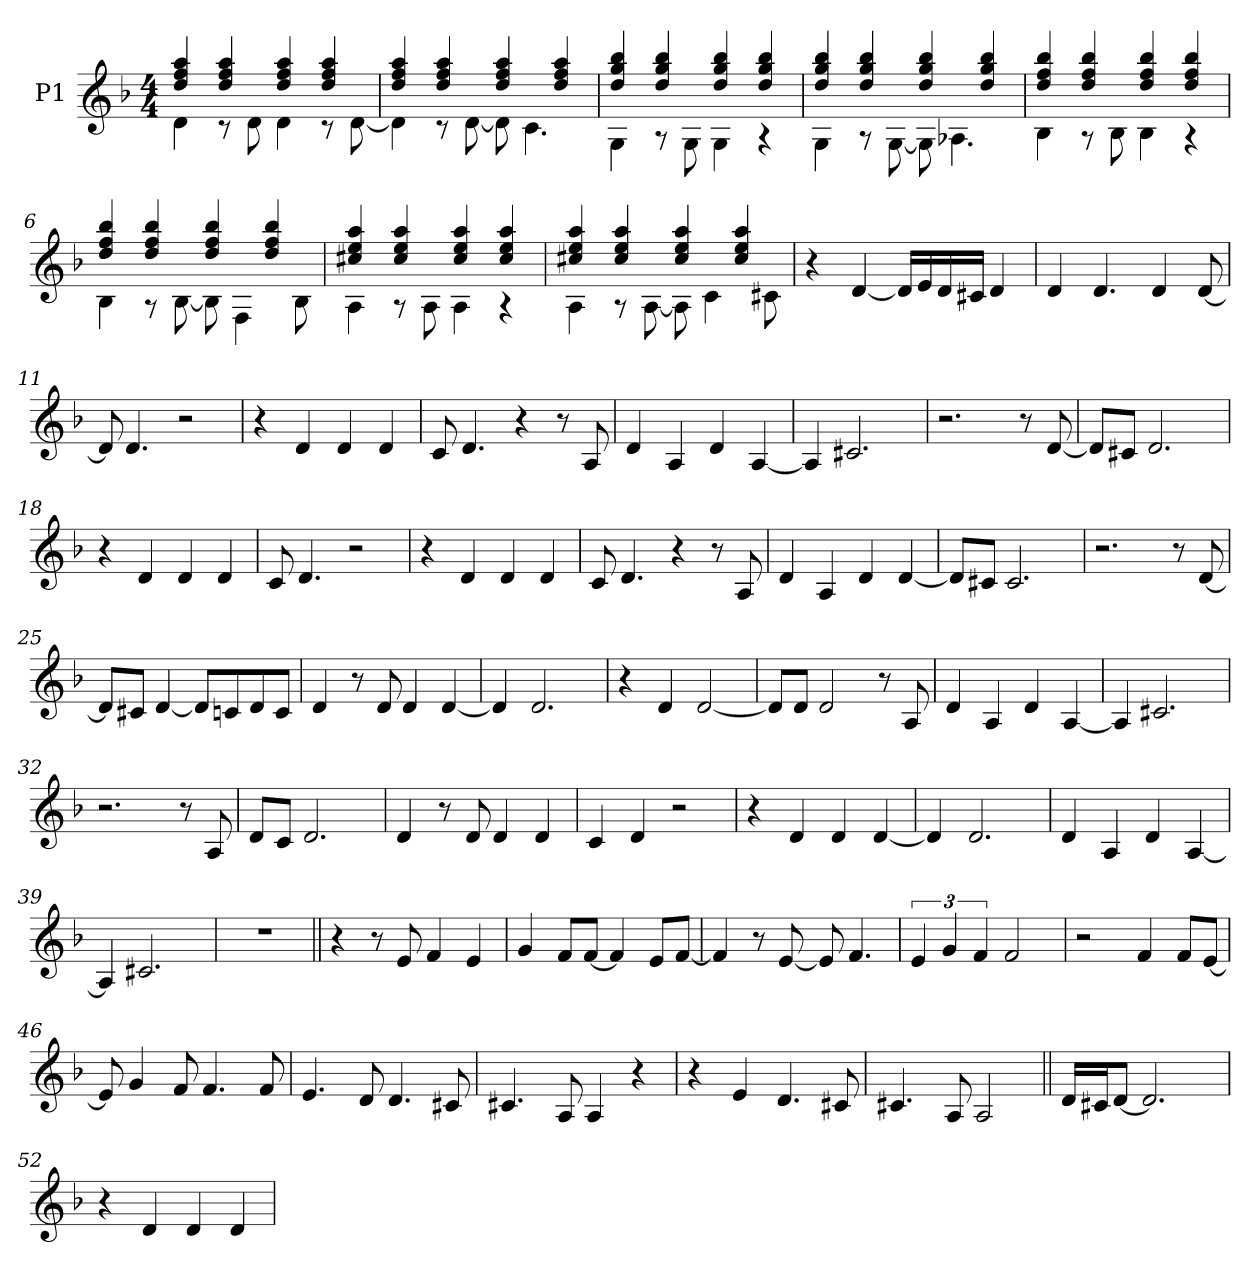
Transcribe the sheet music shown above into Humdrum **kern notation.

**kern
*part1
*staff1
*I"P1
*clefG2
*k[b-]
*d:
*M4/4
*MM130
=1
*^
4dd/ 4ff/ 4aa/	4d\
4dd/ 4ff/ 4aa/	8r
.	8d\
4dd/ 4ff/ 4aa/	4d\
4dd/ 4ff/ 4aa/	8r
.	[<8d\
=2	=2
4dd/ 4ff/ 4aa/	4d\]
4dd/ 4ff/ 4aa/	8r
.	[<8d\
4dd/ 4ff/ 4aa/	8d\]
.	4.c\
4dd/ 4ff/ 4aa/	.
=3	=3
4dd/ 4gg/ 4bb-/	4G\
4dd/ 4gg/ 4bb-/	8r
.	8G\
4dd/ 4gg/ 4bb-/	4G\
4dd/ 4gg/ 4bb-/	4r
=4	=4
4dd/ 4gg/ 4bb-/	4G\
4dd/ 4gg/ 4bb-/	8r
.	[<8G\
4dd/ 4gg/ 4bb-/	8G\]
.	4.A-X\
4dd/ 4gg/ 4bb-/	.
=5	=5
4dd/ 4ff/ 4bb-/	4B-\
4dd/ 4ff/ 4bb-/	8r
.	8B-\
4dd/ 4ff/ 4bb-/	4B-\
4dd/ 4ff/ 4bb-/	4r
!!LO:LB:g=z	!!
=6	=6
4dd/ 4ff/ 4bb-/	4B-\
4dd/ 4ff/ 4bb-/	8r
.	[<8B-\
4dd/ 4ff/ 4bb-/	8B-\]
.	4F\
4dd/ 4ff/ 4bb-/	.
.	8B-\
=7	=7
4cc#X/ 4ee/ 4aa/	4A\
4cc#/ 4ee/ 4aa/	8r
.	8A\
4cc#/ 4ee/ 4aa/	4A\
4cc#/ 4ee/ 4aa/	4r
=8	=8
4cc#X/ 4ee/ 4aa/	4A\
4cc#/ 4ee/ 4aa/	8r
.	[<8A\
4cc#/ 4ee/ 4aa/	8A\]
.	4c\
4cc#/ 4ee/ 4aa/	.
.	8c#X\
*v	*v
=9
4r
[<4d/
16d/LL]
16e/
16d/
16c#X/JJ
4d/
=10
4d/
4.d/
4d/
[<8d/
!!LO:LB:g=z
=11
8d/]
4.d/
2r
=12
4r
4d/
4d/
4d/
=13
8c/
4.d/
4r
8r
8A/
=14
4d/
4A/
4d/
[<4A/
=15
4A/]
2.c#X/
=16
2.r
8r
[<8d/
!!LO:LB:g=z
=17
8d/L]
8c#X/J
2.d/
=18
4r
4d/
4d/
4d/
=19
8c/
4.d/
2r
=20
4r
4d/
4d/
4d/
=21
8c/
4.d/
4r
8r
8A/
=22
4d/
4A/
4d/
[<4d/
!!LO:LB:g=z
=23
8d/L]
8c#X/J
2.c#/
=24
2.r
8r
[<8d/
=25
8d/L]
8c#X/J
[<4d/
8d/L]
8cn/
8d/
8c/J
=26
4d/
8r
8d/
4d/
[<4d/
=27
4d/]
2.d/
=28
4r
4d/
[<2d/
!!LO:LB:g=z
=29
8d/L]
8d/J
2d/
8r
8A/
=30
4d/
4A/
4d/
[<4A/
=31
4A/]
2.c#X/
=32
2.r
8r
8A/
=33
8d/L
8c/J
2.d/
=34
4d/
8r
8d/
4d/
4d/
!!LO:LB:g=z
=35
4c/
4d/
2r
=36
4r
4d/
4d/
[<4d/
=37
4d/]
2.d/
=38
4d/
4A/
4d/
[<4A/
=39
4A/]
2.c#X/
=40
1r
=41||
4r
8r
8e/
4f/
4e/
!!LO:LB:g=z
=42
4g/
8f/L
[<8f/J
4f/]
8e/L
[<8f/J
=43
4f/]
8r
[<8e/
8e/]
4.f/
=44
6e/
6g/
6f/
2f/
=45
2r
4f/
8f/L
[<8e/J
=46
8e/]
4g/
8f/
4.f/
8f/
!!LO:LB:g=z
=47
4.e/
8d/
4.d/
8c#X/
=48
4.c#X/
8A/
4A/
4r
=49
4r
4e/
4.d/
8c#X/
=50
4.c#X/
8A/
2A/
=51||
16d/LL
16c#X/J
[<8d/J
2.d/]
=52
4r
4d/
4d/
4d/
=
*-
